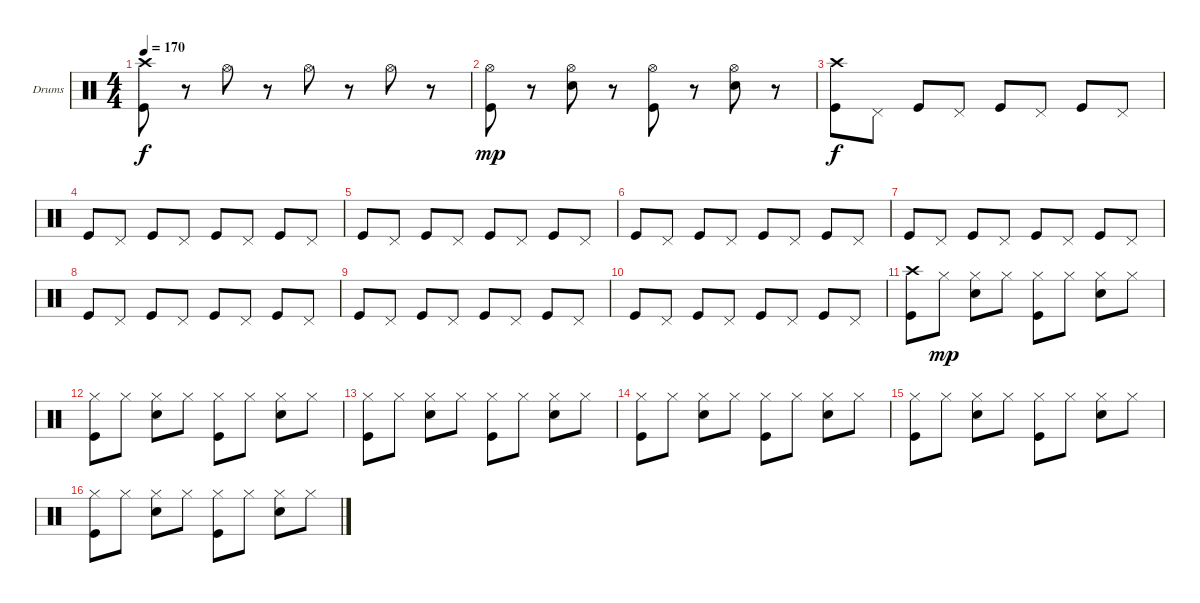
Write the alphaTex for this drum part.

\defaultSystemsLayout 4
\bracketExtendMode groupsimilarinstruments
\firstSystemTrackNameOrientation horizontal
\otherSystemsTrackNameOrientation horizontal
\track ("Drumkit" "Drums") {instrument percussion}
\staff {score}
\articulation defaults
\ts (4 4)
\tempo 170
\clef neutral
\ks c
("Crash high (hit)" "Kick (hit)").8{dy f} r.8 "Hi-Hat (open)".8 r.8 "Hi-Hat (open)".8 r.8 "Hi-Hat (open)".8 r.8 |
("Hi-Hat (open)" "Kick (hit)").8{dy mp} r.8 ("Hi-Hat (open)" "Snare (hit) 2").8 r.8 ("Hi-Hat (open)" "Kick (hit)").8 r.8 ("Hi-Hat (open)" "Snare (hit) 2").8 r.8 |
("Crash high (hit)" "Kick (hit)").8{dy f} "Pedal Hi-Hat (hit)".8 "Kick (hit)".8 "Pedal Hi-Hat (hit)".8 "Kick (hit)".8 "Pedal Hi-Hat (hit)".8 "Kick (hit)".8 "Pedal Hi-Hat (hit)".8 |
"Kick (hit)".8 "Pedal Hi-Hat (hit)".8 "Kick (hit)".8 "Pedal Hi-Hat (hit)".8 "Kick (hit)".8 "Pedal Hi-Hat (hit)".8 "Kick (hit)".8 "Pedal Hi-Hat (hit)".8 |
"Kick (hit)".8 "Pedal Hi-Hat (hit)".8 "Kick (hit)".8 "Pedal Hi-Hat (hit)".8 "Kick (hit)".8 "Pedal Hi-Hat (hit)".8 "Kick (hit)".8 "Pedal Hi-Hat (hit)".8 |
"Kick (hit)".8 "Pedal Hi-Hat (hit)".8 "Kick (hit)".8 "Pedal Hi-Hat (hit)".8 "Kick (hit)".8 "Pedal Hi-Hat (hit)".8 "Kick (hit)".8 "Pedal Hi-Hat (hit)".8 |
"Kick (hit)".8 "Pedal Hi-Hat (hit)".8 "Kick (hit)".8 "Pedal Hi-Hat (hit)".8 "Kick (hit)".8 "Pedal Hi-Hat (hit)".8 "Kick (hit)".8 "Pedal Hi-Hat (hit)".8 |
"Kick (hit)".8 "Pedal Hi-Hat (hit)".8 "Kick (hit)".8 "Pedal Hi-Hat (hit)".8 "Kick (hit)".8 "Pedal Hi-Hat (hit)".8 "Kick (hit)".8 "Pedal Hi-Hat (hit)".8 |
"Kick (hit)".8 "Pedal Hi-Hat (hit)".8 "Kick (hit)".8 "Pedal Hi-Hat (hit)".8 "Kick (hit)".8 "Pedal Hi-Hat (hit)".8 "Kick (hit)".8 "Pedal Hi-Hat (hit)".8 |
"Kick (hit)".8 "Pedal Hi-Hat (hit)".8 "Kick (hit)".8 "Pedal Hi-Hat (hit)".8 "Kick (hit)".8 "Pedal Hi-Hat (hit)".8 "Kick (hit)".8 "Pedal Hi-Hat (hit)".8 |
("Crash high (hit)" "Kick (hit)").8 "Hi-Hat (closed)".8{dy mp} ("Hi-Hat (closed)" "Snare (hit) 2").8 "Hi-Hat (closed)".8 ("Hi-Hat (closed)" "Kick (hit)").8 "Hi-Hat (closed)".8 ("Hi-Hat (closed)" "Snare (hit) 2").8 "Hi-Hat (closed)".8 |
("Hi-Hat (closed)" "Kick (hit)").8 "Hi-Hat (closed)".8 ("Hi-Hat (closed)" "Snare (hit) 2").8 "Hi-Hat (closed)".8 ("Hi-Hat (closed)" "Kick (hit)").8 "Hi-Hat (closed)".8 ("Hi-Hat (closed)" "Snare (hit) 2").8 "Hi-Hat (closed)".8 |
("Hi-Hat (closed)" "Kick (hit)").8 "Hi-Hat (closed)".8 ("Hi-Hat (closed)" "Snare (hit) 2").8 "Hi-Hat (closed)".8 ("Hi-Hat (closed)" "Kick (hit)").8 "Hi-Hat (closed)".8 ("Hi-Hat (closed)" "Snare (hit) 2").8 "Hi-Hat (closed)".8 |
("Hi-Hat (closed)" "Kick (hit)").8 "Hi-Hat (closed)".8 ("Hi-Hat (closed)" "Snare (hit) 2").8 "Hi-Hat (closed)".8 ("Hi-Hat (closed)" "Kick (hit)").8 "Hi-Hat (closed)".8 ("Hi-Hat (closed)" "Snare (hit) 2").8 "Hi-Hat (closed)".8 |
("Hi-Hat (closed)" "Kick (hit)").8 "Hi-Hat (closed)".8 ("Hi-Hat (closed)" "Snare (hit) 2").8 "Hi-Hat (closed)".8 ("Hi-Hat (closed)" "Kick (hit)").8 "Hi-Hat (closed)".8 ("Hi-Hat (closed)" "Snare (hit) 2").8 "Hi-Hat (closed)".8 |
("Hi-Hat (closed)" "Kick (hit)").8 "Hi-Hat (closed)".8 ("Hi-Hat (closed)" "Snare (hit) 2").8 "Hi-Hat (closed)".8 ("Hi-Hat (closed)" "Kick (hit)").8 "Hi-Hat (closed)".8 ("Hi-Hat (closed)" "Snare (hit) 2").8 "Hi-Hat (closed)".8
